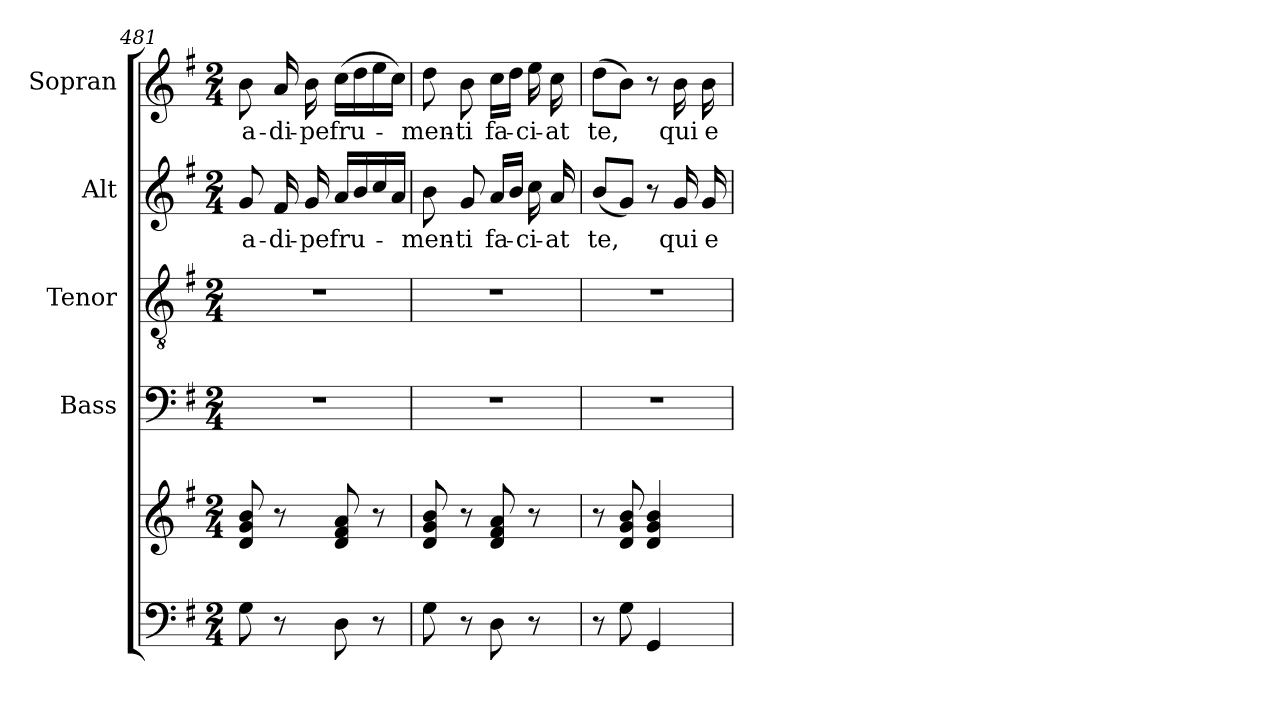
**kern	**kern	**kern	**kern	**kern	**text	**kern	**text
*part5	*part5	*part4	*part3	*part2	*part2	*part1	*part1
*staff6	*staff5	*staff4	*staff3	*staff2	*staff2	*staff1	*staff1
*	*	*I"Bass	*I"Tenor	*I"Alt	*	*I"Sopran	*
*	*	*I'B.	*I'T.	*I'A.	*	*I'S.	*
*clefF4	*clefG2	*clefF4	*clefGv2	*clefG2	*	*clefG2	*
*k[f#]	*k[f#]	*k[f#]	*k[f#]	*k[f#]	*	*k[f#]	*
*G:	*G:	*G:	*G:	*G:	*	*G:	*
*M2/4	*M2/4	*M2/4	*M2/4	*M2/4	*	*M2/4	*
=481	=481	=481	=481	=481	=481	=481	=481
!	!	!	!	!	!LO:LY:b	!	!LO:LY:b
8G\	8d/ 8g/ 8b/	2r	2r	8g/	a-	8b\	a-
!	!	!	!	!	!LO:LY:b	!	!LO:LY:b
8r	8r	.	.	16f#/	-di-	16a/	-di-
!	!	!	!	!	!LO:LY:b	!	!LO:LY:b
.	.	.	.	16g/	-pe	16b\	-pe
!	!	!	!	!	!LO:LY:b	!	!LO:LY:b
8D\	8d/ 8f#/ 8a/	.	.	16a/LL	fru-	(>16cc\LL	fru-
.	.	.	.	16b/	.	16dd\	.
8r	8r	.	.	16cc/	.	16ee\	.
.	.	.	.	16a/JJ	.	16cc\JJ)	.
=482	=482	=482	=482	=482	=482	=482	=482
!	!	!	!	!	!LO:LY:b	!	!LO:LY:b
8G\	8d/ 8g/ 8b/	2r	2r	8b\	-men-	8dd\	-men-
!	!	!	!	!	!LO:LY:b	!	!LO:LY:b
8r	8r	.	.	8g/	-ti	8b\	-ti
!	!	!	!	!	!LO:LY:b	!	!LO:LY:b
8D\	8d/ 8f#/ 8a/	.	.	16a/LL	fa-	16cc\LL	fa-
.	.	.	.	16b/JJ	.	16dd\JJ	.
!	!	!	!	!	!LO:LY:b	!	!LO:LY:b
8r	8r	.	.	16cc\	-ci-	16ee\	-ci-
!	!	!	!	!	!LO:LY:b	!	!LO:LY:b
.	.	.	.	16a/	-at	16cc\	-at
!!LO:PB:g=z
=483	=483	=483	=483	=483	=483	=483	=483
!	!	!	!	!	!LO:LY:b	!	!LO:LY:b
8r	8r	2r	2r	(<8b/L	te,	(>8dd\L	te,
8G\	8d/ 8g/ 8b/	.	.	8g/J)	.	8b\J)	.
4GG/	4d/ 4g/ 4b/	.	.	8r	.	8r	.
!	!	!	!	!	!LO:LY:b	!	!LO:LY:b
.	.	.	.	16g/	qui	16b\	qui
!	!	!	!	!	!LO:LY:b	!	!LO:LY:b
.	.	.	.	16g/	e-	16b\	e-
=	=	=	=	=	=	=	=
*-	*-	*-	*-	*-	*-	*-	*-
